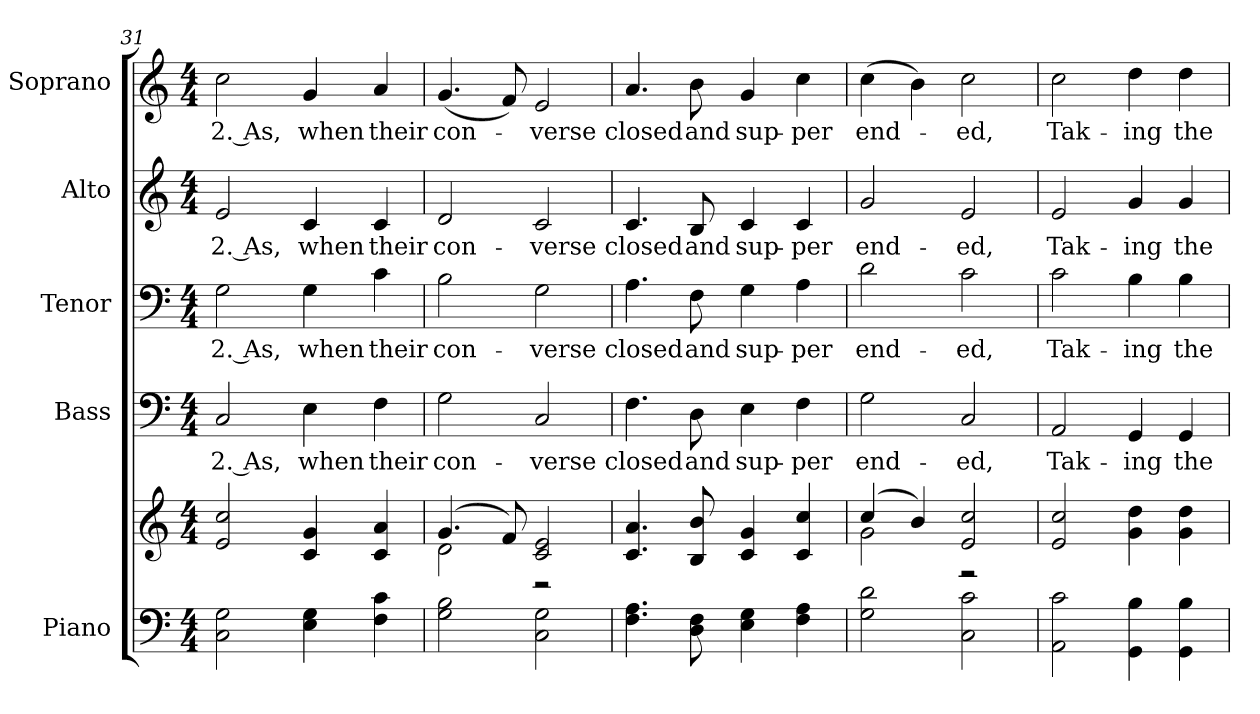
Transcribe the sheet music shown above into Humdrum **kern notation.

**kern	**kern	**kern	**text	**kern	**text	**kern	**text	**kern	**text
*part5	*part5	*part4	*part4	*part3	*part3	*part2	*part2	*part1	*part1
*staff6	*staff5	*staff4	*staff4	*staff3	*staff3	*staff2	*staff2	*staff1	*staff1
*I"Piano	*	*I"Bass	*	*I"Tenor	*	*I"Alto	*	*I"Soprano	*
*I'Pno.	*	*I'B.	*	*I'T.	*	*I'A.	*	*I'S.	*
!!LO:PB:g=z
*clefF4	*clefG2	*clefF4	*	*clefF4	*	*clefG2	*	*clefG2	*
*k[]	*k[]	*k[]	*	*k[]	*	*k[]	*	*k[]	*
*C:	*C:	*C:	*	*C:	*	*C:	*	*C:	*
*M4/4	*M4/4	*M4/4	*	*M4/4	*	*M4/4	*	*M4/4	*
=31	=31	=31	=31	=31	=31	=31	=31	=31	=31
!	!	!	!LO:LY:b:color=#000000	!	!	!	!	!	!
!	!	!	!	!	!LO:LY:b:color=#000000	!	!	!	!
!	!	!	!	!	!	!	!LO:LY:b:color=#000000	!	!
!	!	!	!	!	!	!	!	!	!LO:LY:b:color=#000000
2Ci\ 2Gi	2ei/ 2cci	2Ci/	2. As,	2Gi\	2. As,	2ei/	2. As,	2cci\	2. As,
!	!	!	!LO:LY:b:color=#000000	!	!	!	!	!	!
!	!	!	!	!	!LO:LY:b:color=#000000	!	!	!	!
!	!	!	!	!	!	!	!LO:LY:b:color=#000000	!	!
!	!	!	!	!	!	!	!	!	!LO:LY:b:color=#000000
4Ei\ 4Gi	4ci/ 4gi	4Ei\	when	4Gi\	when	4ci/	when	4gi/	when
!	!	!	!LO:LY:b:color=#000000	!	!	!	!	!	!
!	!	!	!	!	!LO:LY:b:color=#000000	!	!	!	!
!	!	!	!	!	!	!	!LO:LY:b:color=#000000	!	!
!	!	!	!	!	!	!	!	!	!LO:LY:b:color=#000000
4Fi\ 4ci	4ci/ 4ai	4Fi\	their	4ci\	their	4ci/	their	4ai/	their
=32	=32	=32	=32	=32	=32	=32	=32	=32	=32
*	*^	*	*	*	*	*	*	*	*
!	!	!	!	!LO:LY:b:color=#000000	!	!	!	!	!	!
!	!	!	!	!	!	!LO:LY:b:color=#000000	!	!	!	!
!	!	!	!	!	!	!	!	!LO:LY:b:color=#000000	!	!
!	!	!	!	!	!	!	!	!	!	!LO:LY:b:color=#000000
2Gi\ 2Bi	(4.gi/	2di\	2Gi\	con-	2Bi\	con-	2di/	con-	(4.gi/	con-
.	8fi/)	.	.	.	.	.	.	.	8fi/)	.
!	!	!	!	!LO:LY:b:color=#000000	!	!	!	!	!	!
!	!	!	!	!	!	!LO:LY:b:color=#000000	!	!	!	!
!	!	!	!	!	!	!	!	!LO:LY:b:color=#000000	!	!
!	!	!	!	!	!	!	!	!	!	!LO:LY:b:color=#000000
2Ci\ 2Gi	2ci/ 2ei	2r	2Ci/	-verse	2Gi\	-verse	2ci/	-verse	2ei/	-verse
*	*v	*v	*	*	*	*	*	*	*	*
=33	=33	=33	=33	=33	=33	=33	=33	=33	=33
*	*^	*	*	*	*	*	*	*	*
!	!	!	!	!LO:LY:b:color=#000000	!	!	!	!	!	!
*	*v	*v	*	*	*	*	*	*	*	*
*	*^	*	*	*	*	*	*	*	*
!	!	!	!	!	!	!LO:LY:b:color=#000000	!	!	!	!
*	*v	*v	*	*	*	*	*	*	*	*
*	*^	*	*	*	*	*	*	*	*
!	!	!	!	!	!	!	!	!LO:LY:b:color=#000000	!	!
*	*v	*v	*	*	*	*	*	*	*	*
*	*^	*	*	*	*	*	*	*	*
!	!	!	!	!	!	!	!	!	!	!LO:LY:b:color=#000000
*	*v	*v	*	*	*	*	*	*	*	*
4.Fi\ 4.Ai	4.ci/ 4.ai	4.Fi\	closed	4.Ai\	closed	4.ci/	closed	4.ai/	closed
!	!	!	!LO:LY:b:color=#000000	!	!	!	!	!	!
!	!	!	!	!	!LO:LY:b:color=#000000	!	!	!	!
!	!	!	!	!	!	!	!LO:LY:b:color=#000000	!	!
!	!	!	!	!	!	!	!	!	!LO:LY:b:color=#000000
8Di\ 8Fi	8Bi/ 8bi	8Di\	and	8Fi\	and	8Bi/	and	8bi\	and
!	!	!	!LO:LY:b:color=#000000	!	!	!	!	!	!
!	!	!	!	!	!LO:LY:b:color=#000000	!	!	!	!
!	!	!	!	!	!	!	!LO:LY:b:color=#000000	!	!
!	!	!	!	!	!	!	!	!	!LO:LY:b:color=#000000
4Ei\ 4Gi	4ci/ 4gi	4Ei\	sup-	4Gi\	sup-	4ci/	sup-	4gi/	sup-
!	!	!	!LO:LY:b:color=#000000	!	!	!	!	!	!
!	!	!	!	!	!LO:LY:b:color=#000000	!	!	!	!
!	!	!	!	!	!	!	!LO:LY:b:color=#000000	!	!
!	!	!	!	!	!	!	!	!	!LO:LY:b:color=#000000
4Fi\ 4Ai	4ci/ 4cci	4Fi\	-per	4Ai\	-per	4ci/	-per	4cci\	-per
!!LO:PB:g=z
=34	=34	=34	=34	=34	=34	=34	=34	=34	=34
*	*^	*	*	*	*	*	*	*	*
!	!	!	!	!LO:LY:b:color=#000000	!	!	!	!	!	!
!	!	!	!	!	!	!LO:LY:b:color=#000000	!	!	!	!
!	!	!	!	!	!	!	!	!LO:LY:b:color=#000000	!	!
!	!	!	!	!	!	!	!	!	!	!LO:LY:b:color=#000000
2Gi\ 2di	(4cci/	2gi\	2Gi\	end-	2di\	end-	2gi/	end-	(4cci\	end-
.	4bi/)	.	.	.	.	.	.	.	4bi\)	.
!	!	!	!	!LO:LY:b:color=#000000	!	!	!	!	!	!
!	!	!	!	!	!	!LO:LY:b:color=#000000	!	!	!	!
!	!	!	!	!	!	!	!	!LO:LY:b:color=#000000	!	!
!	!	!	!	!	!	!	!	!	!	!LO:LY:b:color=#000000
2Ci\ 2ci	2ei/ 2cci	2r	2Ci/	-ed,	2ci\	-ed,	2ei/	-ed,	2cci\	-ed,
*	*v	*v	*	*	*	*	*	*	*	*
=35	=35	=35	=35	=35	=35	=35	=35	=35	=35
*	*^	*	*	*	*	*	*	*	*
!	!	!	!	!LO:LY:b:color=#000000	!	!	!	!	!	!
*	*v	*v	*	*	*	*	*	*	*	*
*	*^	*	*	*	*	*	*	*	*
!	!	!	!	!	!	!LO:LY:b:color=#000000	!	!	!	!
*	*v	*v	*	*	*	*	*	*	*	*
*	*^	*	*	*	*	*	*	*	*
!	!	!	!	!	!	!	!	!LO:LY:b:color=#000000	!	!
*	*v	*v	*	*	*	*	*	*	*	*
*	*^	*	*	*	*	*	*	*	*
!	!	!	!	!	!	!	!	!	!	!LO:LY:b:color=#000000
*	*v	*v	*	*	*	*	*	*	*	*
2AAi\ 2ci	2ei/ 2cci	2AAi/	Tak-	2ci\	Tak-	2ei/	Tak-	2cci\	Tak-
!	!	!	!LO:LY:b:color=#000000	!	!	!	!	!	!
!	!	!	!	!	!LO:LY:b:color=#000000	!	!	!	!
!	!	!	!	!	!	!	!LO:LY:b:color=#000000	!	!
!	!	!	!	!	!	!	!	!	!LO:LY:b:color=#000000
4GGi\ 4Bi	4gi\ 4ddi	4GGi/	-ing	4Bi\	-ing	4gi/	-ing	4ddi\	-ing
!	!	!	!LO:LY:b:color=#000000	!	!	!	!	!	!
!	!	!	!	!	!LO:LY:b:color=#000000	!	!	!	!
!	!	!	!	!	!	!	!LO:LY:b:color=#000000	!	!
!	!	!	!	!	!	!	!	!	!LO:LY:b:color=#000000
4GGi\ 4Bi	4gi\ 4ddi	4GGi/	the	4Bi\	the	4gi/	the	4ddi\	the
=	=	=	=	=	=	=	=	=	=
*-	*-	*-	*-	*-	*-	*-	*-	*-	*-
